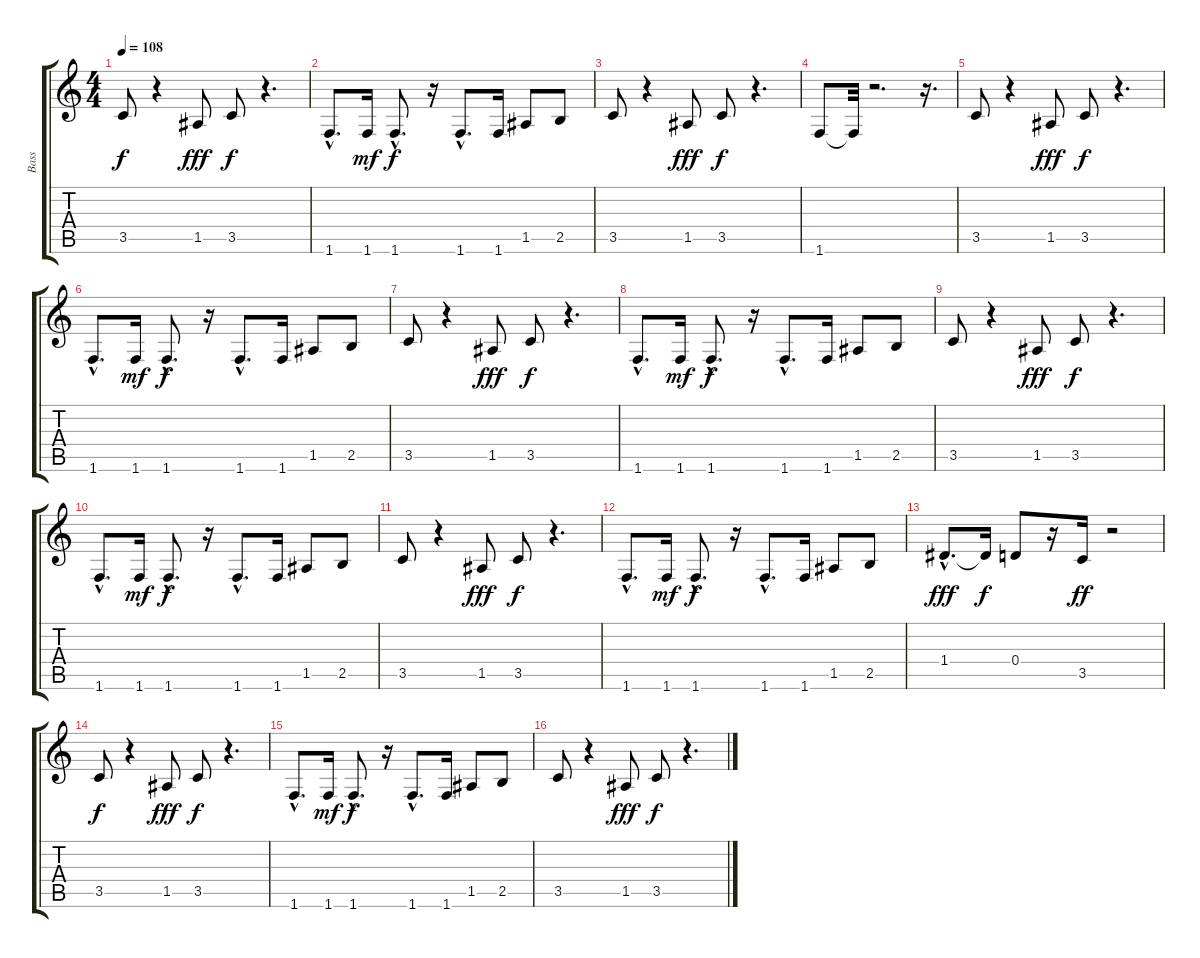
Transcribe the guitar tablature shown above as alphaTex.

\track ("Bass" "Bass") {instrument electricbassfinger}
\staff {score tabs}
\tuning (E4 B3 G3 D3 A2 E2) {hide}
\ts (4 4)
\tempo 108
\clef g2
\ks c
3.5.8{dy f} r.4 1.5.8{dy fff} 3.5.8{dy f} r.4{d} |
1.6{hac}.8{d} 1.6.16{dy mf} 1.6{hac}.8{d dy f} r.16 1.6{hac}.8{d} 1.6.16 1.5.8 2.5.8 |
3.5.8 r.4 1.5.8{dy fff} 3.5.8{dy f} r.4{d} |
1.6.8 1.6{t}.32 r.2{d} r.16{d} |
3.5.8 r.4 1.5.8{dy fff} 3.5.8{dy f} r.4{d} |
1.6{hac}.8{d} 1.6.16{dy mf} 1.6{hac}.8{d dy f} r.16 1.6{hac}.8{d} 1.6.16 1.5.8 2.5.8 |
3.5.8 r.4 1.5.8{dy fff} 3.5.8{dy f} r.4{d} |
1.6{hac}.8{d} 1.6.16{dy mf} 1.6{hac}.8{d dy f} r.16 1.6{hac}.8{d} 1.6.16 1.5.8 2.5.8 |
3.5.8 r.4 1.5.8{dy fff} 3.5.8{dy f} r.4{d} |
1.6{hac}.8{d} 1.6.16{dy mf} 1.6{hac}.8{d dy f} r.16 1.6{hac}.8{d} 1.6.16 1.5.8 2.5.8 |
3.5.8 r.4 1.5.8{dy fff} 3.5.8{dy f} r.4{d} |
1.6{hac}.8{d} 1.6.16{dy mf} 1.6{hac}.8{d dy f} r.16 1.6{hac}.8{d} 1.6.16 1.5.8 2.5.8 |
1.4{hac}.8{d dy fff} 1.4{t}.16{dy f} 0.4.8 r.16 3.5.16{dy ff} r.2 |
3.5.8{dy f} r.4 1.5.8{dy fff} 3.5.8{dy f} r.4{d} |
1.6{hac}.8{d} 1.6.16{dy mf} 1.6{hac}.8{d dy f} r.16 1.6{hac}.8{d} 1.6.16 1.5.8 2.5.8 |
3.5.8 r.4 1.5.8{dy fff} 3.5.8{dy f} r.4{d}
